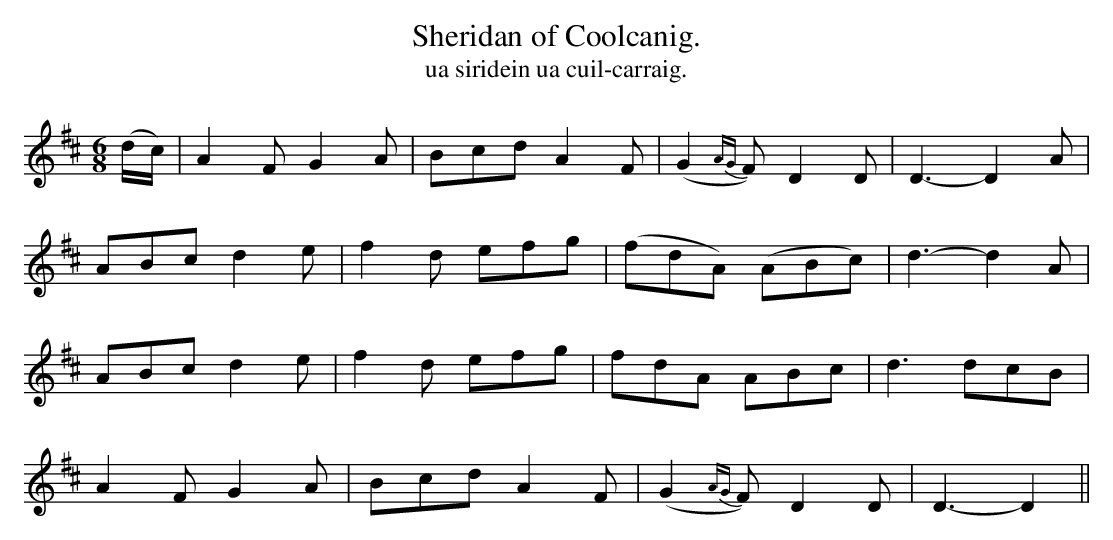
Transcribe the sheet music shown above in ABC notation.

X:1
T: Sheridan of Coolcanig.
T: ua siridein ua cuil-carraig.
M: 6/8
L: 1/8
K: D
(d/c/)|A2 F G2A|Bcd A2 F|(G2 {AG}F) D2D|D3-D2 A|
ABc d2 e|f2 d efg|(fdA) (ABc)|d3-d2 A|
ABc d2e|f2 d efg|fdA ABc|d3 dcB|
A2 F G2 A|Bcd A2 F|(G2{AG}F) D2 D|D3-D2||
